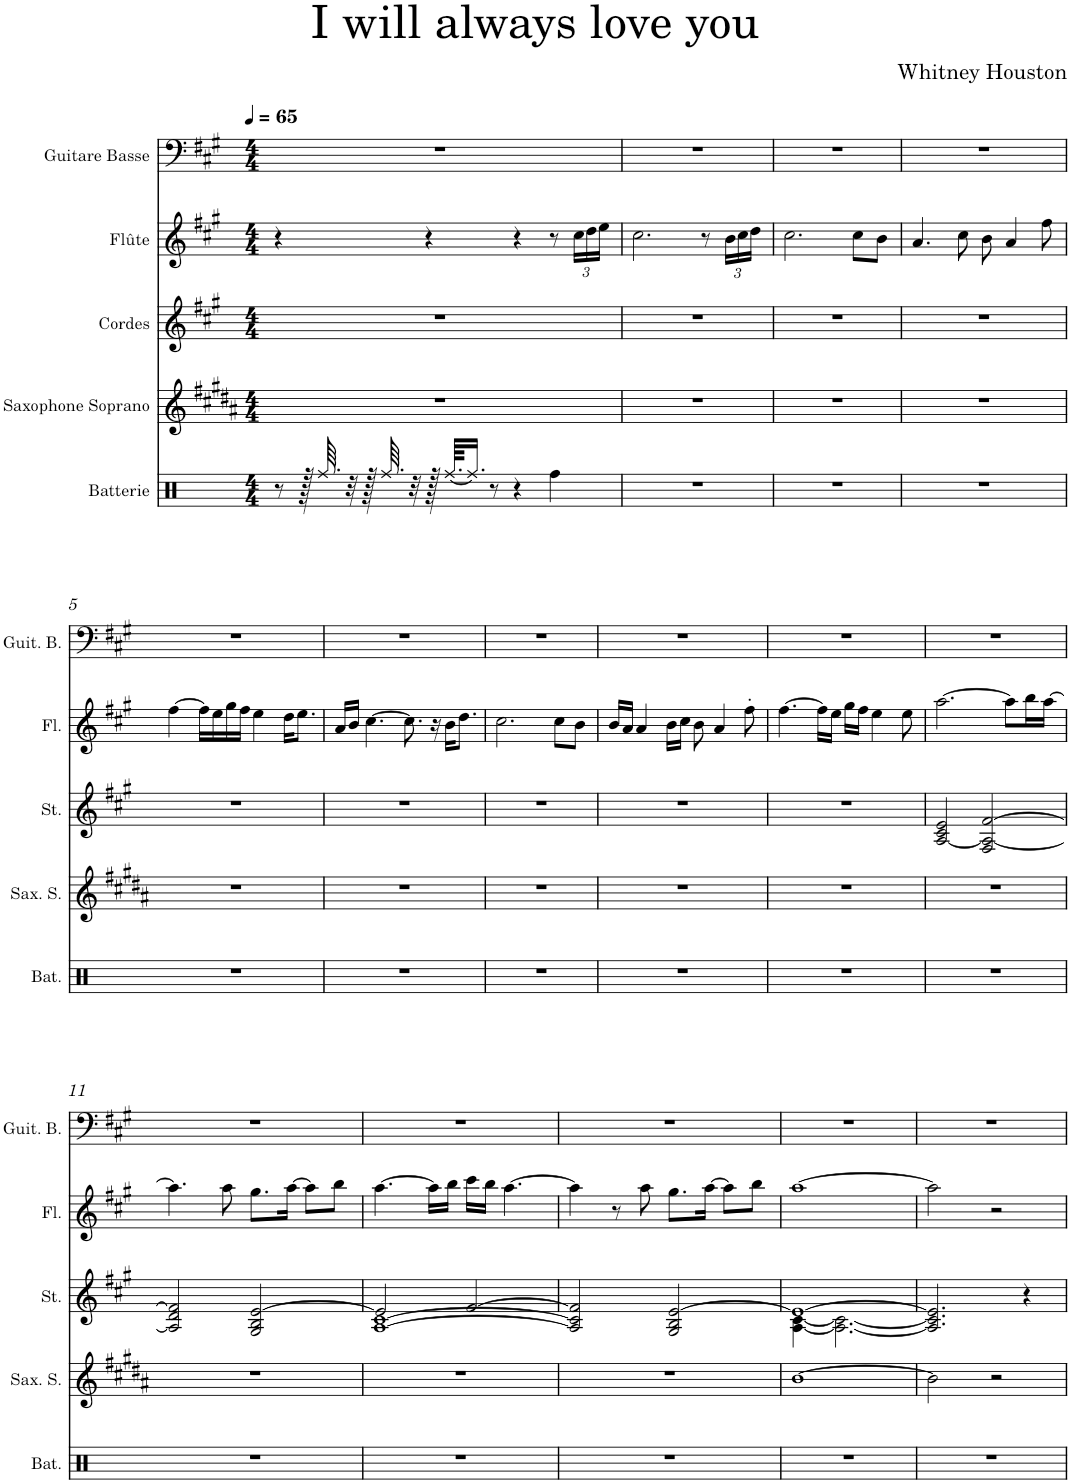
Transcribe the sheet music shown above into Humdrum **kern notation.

**kern	**kern	**kern	**kern	**kern
*part5	*part4	*part3	*part2	*part1
*staff5	*staff4	*staff3	*staff2	*staff1
*I"Batterie	*I"Saxophone Soprano	*I"Cordes	*I"Flûte	*I"Guitare Basse
*I'Bat.	*I'Sax. S.	*	*I'Fl.	*I'Guit. B.
*clefX	*clefG2	*clefG2	*clefG2	*clefF4
*	*Trd1c2	*	*	*Trd7c12
*k[f#c#g#]	*k[f#c#g#d#a#]	*k[f#c#g#]	*k[f#c#g#]	*k[f#c#g#]
*M4/4	*M4/4	*M4/4	*M4/4	*M4/4
*MM65	*MM65	*MM65	*MM65	*MM65
=1	=1	=1	=1	=1
8r	1r	1r	4r	1r
128r	.	.	.	.
64.Rff/	.	.	.	.
32r	.	.	.	.
128r	.	.	.	.
64.Rff/	.	.	.	.
32r	.	.	.	.
128r	.	.	4r	.
[64.Rff/KKLL	.	.	.	.
16.Rff/JJ]	.	.	.	.
8r	.	.	.	.
4r	.	.	4r	.
4Rff\	.	.	8r	.
*	*	*	*Xbrackettup	*
.	.	.	24cc#\LL	.
.	.	.	24dd\	.
.	.	.	24ee\JJ	.
=2	=2	=2	=2	=2
1r	1r	1r	2.cc#\	1r
.	.	.	8r	.
.	.	.	24b\LL	.
.	.	.	24cc#\	.
.	.	.	24dd\JJ	.
=3	=3	=3	=3	=3
1r	1r	1r	2.cc#\	1r
.	.	.	8cc#\L	.
.	.	.	8b\J	.
=4	=4	=4	=4	=4
1r	1r	1r	4.a/	1r
.	.	.	8cc#\	.
.	.	.	8b\	.
.	.	.	4a/	.
.	.	.	8ff#\	.
!!LO:LB:g=z
=5	=5	=5	=5	=5
1r	1r	1r	[4ff#\	1r
.	.	.	16ff#\LL]	.
.	.	.	16ee\	.
.	.	.	16gg#\	.
.	.	.	16ff#\JJ	.
.	.	.	4ee\	.
.	.	.	16dd\KL	.
.	.	.	8.ee\J	.
=6	=6	=6	=6	=6
1r	1r	1r	16a/LL	1r
.	.	.	16b/JJ	.
.	.	.	[4.cc#\	.
.	.	.	8.cc#\]	.
.	.	.	16r	.
.	.	.	16b\KL	.
.	.	.	8.dd\J	.
=7	=7	=7	=7	=7
1r	1r	1r	2.cc#\	1r
.	.	.	8cc#\L	.
.	.	.	8b\J	.
=8	=8	=8	=8	=8
1r	1r	1r	16b/LL	1r
.	.	.	16a/JJ	.
.	.	.	4a/	.
.	.	.	16b\LL	.
.	.	.	16cc#\JJ	.
.	.	.	8b\	.
.	.	.	4a/	.
.	.	.	8ff#'\	.
=9	=9	=9	=9	=9
1r	1r	1r	[4.ff#\	1r
.	.	.	16ff#\LL]	.
.	.	.	16ee\JJ	.
.	.	.	16gg#\LL	.
.	.	.	16ff#\JJ	.
.	.	.	4ee\	.
.	.	.	8ee\	.
=10	=10	=10	=10	=10
1r	1r	[2A/ 2c#/ 2e/	[2.aa\	1r
.	.	2F#/ 2A/_ [2f#/	.	.
.	.	.	8aa\L]	.
.	.	.	16bb\L	.
.	.	.	[16aa\JJ	.
!!LO:LB:g=z
=11	=11	=11	=11	=11
1r	1r	2A/] 2d/ 2f#/]	4.aa\]	1r
.	.	.	8aa\	.
.	.	2G#/ 2B/ [2e/	8.gg#\L	.
.	.	.	[16aa\Jk	.
.	.	.	8aa\L]	.
.	.	.	8bb\J	.
=12	=12	=12	=12	=12
*	*	*^	*	*
1r	1r	2e/]	[1A [1c#	[4.aa\	1r
.	.	.	.	16aa\LL]	.
.	.	.	.	16bb\JJ	.
.	.	[2f#/	.	16ccc#\LL	.
.	.	.	.	16bb\JJ	.
.	.	.	.	[4.aa\	.
*	*	*v	*v	*	*
=13	=13	=13	=13	=13
1r	1r	2A/] 2c#/] 2f#/]	4aa\]	1r
.	.	.	8r	.
.	.	.	8aa\	.
.	.	2G#/ 2B/ [2e/	8.gg#\L	.
.	.	.	[16aa\Jk	.
.	.	.	8aa\L]	.
.	.	.	8bb\J	.
=14	=14	=14	=14	=14
*	*	*^	*	*
1r	[1b	1e_	[4A\ [4c#\	[1aa	1r
.	.	.	2.A\_ 2.c#\_	.	.
*	*	*v	*v	*	*
=15	=15	=15	=15	=15
1r	2b\]	2.A/] 2.c#/] 2.e/]	2aa\]	1r
.	2r	.	2r	.
.	.	4r	.	.
=	=	=	=	=
*-	*-	*-	*-	*-
